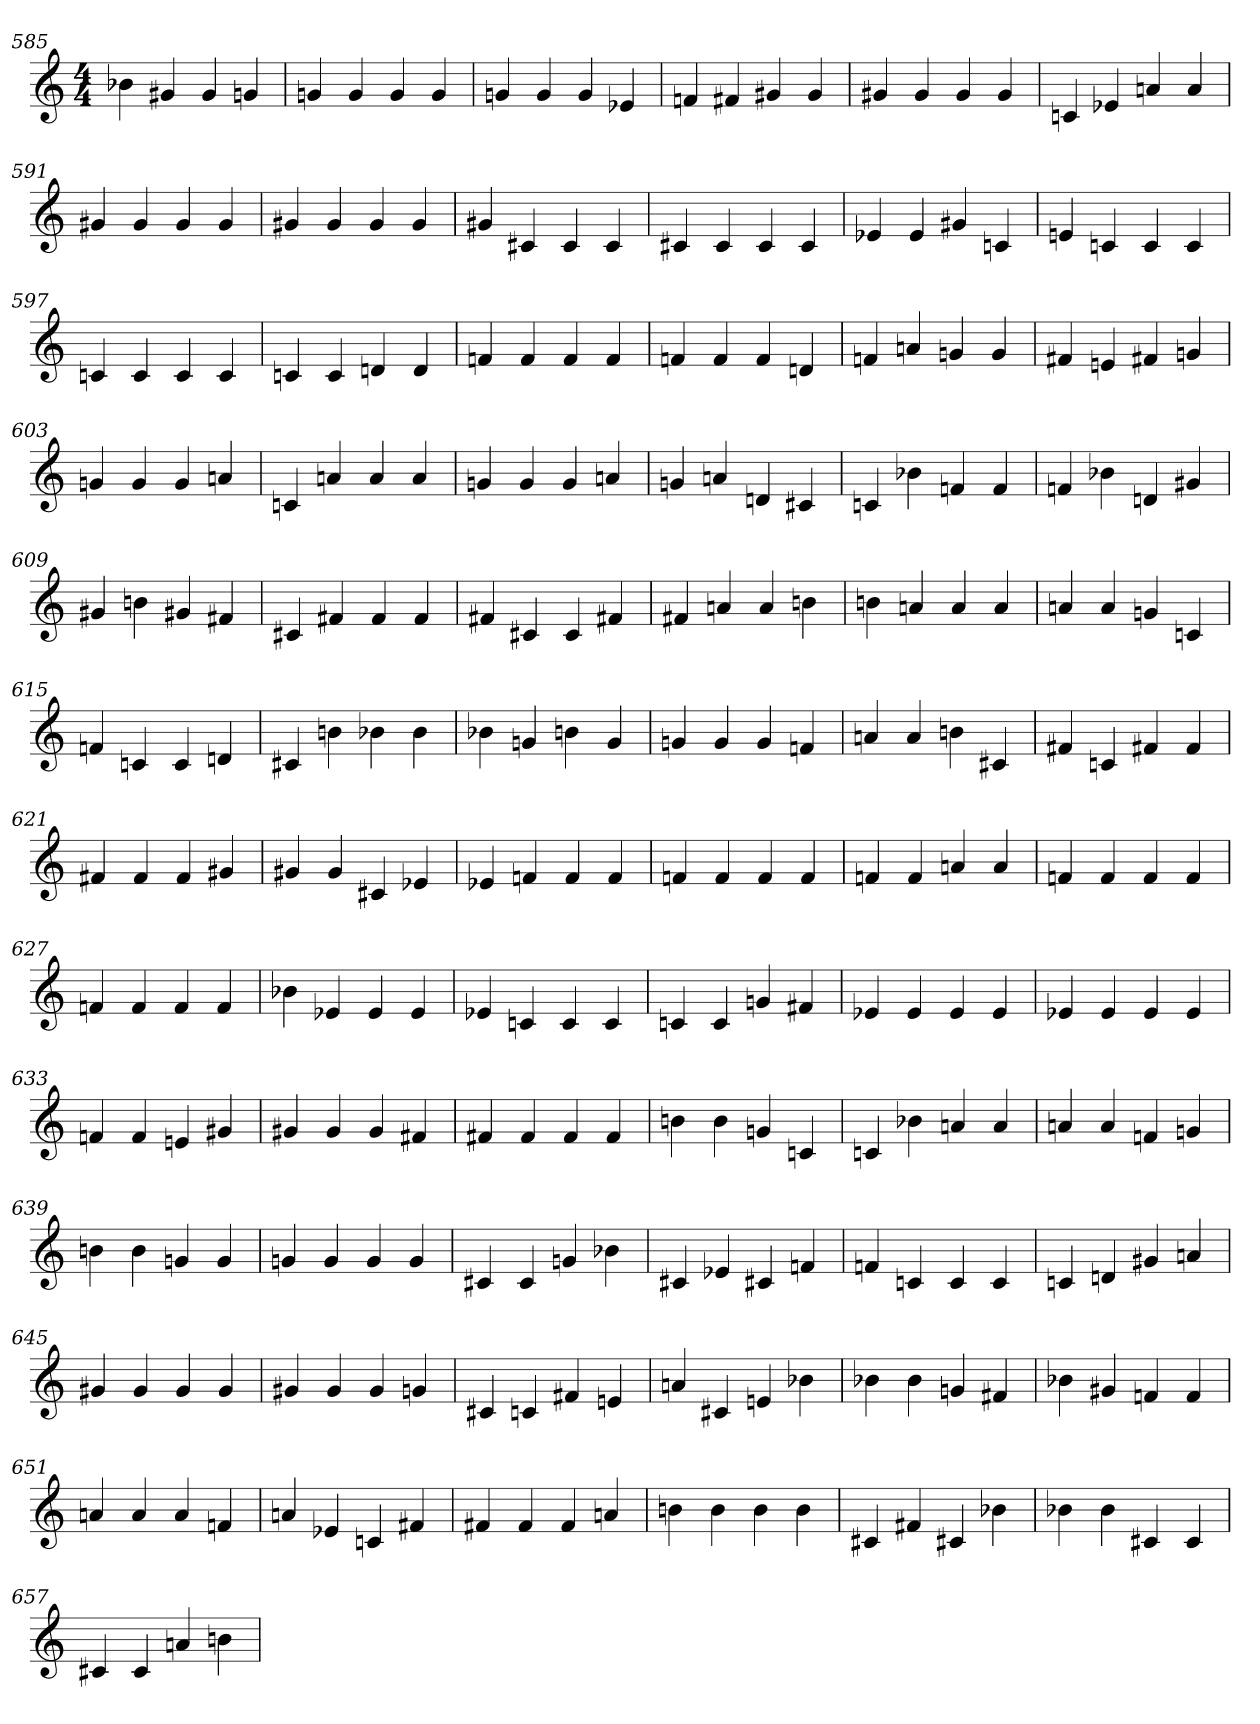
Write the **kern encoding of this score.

**kern
*part1
*staff1
*clefG2
*M4/4
=585
4b-X
4g#X
4g#
4gn
=586
4gn
4g
4g
4g
=587
4gn
4g
4g
4e-X
=588
4fn
4f#X
4g#X
4g#
=589
4g#X
4g#
4g#
4g#
=590
4cn
4e-X
4an
4a
=591
4g#X
4g#
4g#
4g#
=592
4g#X
4g#
4g#
4g#
=593
4g#X
4c#X
4c#
4c#
=594
4c#X
4c#
4c#
4c#
=595
4e-X
4e-
4g#X
4cn
=596
4en
4cn
4c
4c
=597
4cn
4c
4c
4c
=598
4cn
4c
4dn
4d
=599
4fn
4f
4f
4f
=600
4fn
4f
4f
4dn
=601
4fn
4an
4gn
4g
=602
4f#X
4en
4f#X
4gn
=603
4gn
4g
4g
4an
=604
4cn
4an
4a
4a
=605
4gn
4g
4g
4an
=606
4gn
4an
4dn
4c#X
=607
4cn
4b-X
4fn
4f
=608
4fn
4b-X
4dn
4g#X
=609
4g#X
4bn
4g#X
4f#X
=610
4c#X
4f#X
4f#
4f#
=611
4f#X
4c#X
4c#
4f#X
=612
4f#X
4an
4a
4bn
=613
4bn
4an
4a
4a
=614
4an
4a
4gn
4cn
=615
4fn
4cn
4c
4dn
=616
4c#X
4bn
4b-X
4b-
=617
4b-X
4gn
4bn
4g
=618
4gn
4g
4g
4fn
=619
4an
4a
4bn
4c#X
=620
4f#X
4cn
4f#X
4f#
=621
4f#X
4f#
4f#
4g#X
=622
4g#X
4g#
4c#X
4e-X
=623
4e-X
4fn
4f
4f
=624
4fn
4f
4f
4f
=625
4fn
4f
4an
4a
=626
4fn
4f
4f
4f
=627
4fn
4f
4f
4f
=628
4b-X
4e-X
4e-
4e-
=629
4e-X
4cn
4c
4c
=630
4cn
4c
4gn
4f#X
=631
4e-X
4e-
4e-
4e-
=632
4e-X
4e-
4e-
4e-
=633
4fn
4f
4en
4g#X
=634
4g#X
4g#
4g#
4f#X
=635
4f#X
4f#
4f#
4f#
=636
4bn
4b
4gn
4cn
=637
4cn
4b-X
4an
4a
=638
4an
4a
4fn
4gn
=639
4bn
4b
4gn
4g
=640
4gn
4g
4g
4g
=641
4c#X
4c#
4gn
4b-X
=642
4c#X
4e-X
4c#X
4fn
=643
4fn
4cn
4c
4c
=644
4cn
4dn
4g#X
4an
=645
4g#X
4g#
4g#
4g#
=646
4g#X
4g#
4g#
4gn
=647
4c#X
4cn
4f#X
4en
=648
4an
4c#X
4en
4b-X
=649
4b-X
4b-
4gn
4f#X
=650
4b-X
4g#X
4fn
4f
=651
4an
4a
4a
4fn
=652
4an
4e-X
4cn
4f#X
=653
4f#X
4f#
4f#
4an
=654
4bn
4b
4b
4b
=655
4c#X
4f#X
4c#X
4b-X
=656
4b-X
4b-
4c#X
4c#
=657
4c#X
4c#
4an
4bn
=
*-
